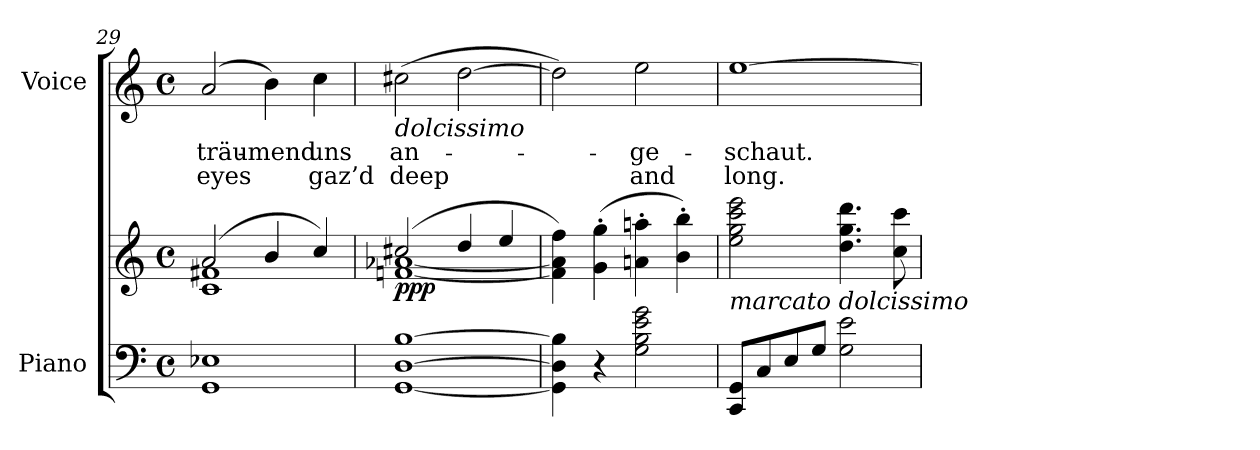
**kern	**kern	**dynam	**kern	**text	**text
*part2	*part2	*part2	*part1	*part1	*part1
*staff3	*staff2	*staff2/3	*staff1	*staff1	*staff1
*I"Piano	*	*	*I"Voice	*	*
*I'Pno	*	*	*	*	*
*clefF4	*clefG2	*	*clefG2	*	*
*k[]	*k[]	*	*k[]	*	*
*M4/4	*M4/4	*	*M4/4	*	*
*met(c)	*met(c)	*	*met(c)	*	*
=29	=29	=29	=29	=29	=29
*	*^	*	*	*	*
!	!	!	!	!	!LO:LY:b	!LO:LY:b
1GG 1E-X	(2a/	1c 1f#X	.	(<2a/	träu-	eyes
!	!	!	!	!	!LO:LY:b	!
.	4b/	.	.	4b\)	-mend	.
!	!	!	!	!	!LO:LY:b	!LO:LY:b
.	4cc/)	.	.	4cc\	uns	gaz’d
=30	=30	=30	=30	=30	=30	=30
!	!	!	!	!LO:TX:b:i:t=dolcissimo	!	!
!	!	!	!LO:DY:b	!	!LO:LY:b	!LO:LY:b
[1GG [1D [1B	(2cc#X/	[1fn [1a-X	ppp	(2cc#X\	an-	deep
.	4dd/	.	.	[2dd\	.	.
.	4ee/	.	.	.	.	.
*	*v	*v	*	*	*	*
=31	=31	=31	=31	=31	=31
4GG\] 4D\] 4B\]	4f\] 4a-\] 4ff\)	.	2dd\])	.	.
4r	(4g\' 4gg\'	.	.	.	.
!	!	!	!	!LO:LY:b	!LO:LY:b
2G\ 2B\ 2e\ 2g\	4an\' 4aan\'	.	2ee\	-ge-	and
.	4b\' 4bb\')	.	.	.	.
!!LO:PB:g=z
=32	=32	=32	=32	=32	=32
!	!LO:TX:b:i:t=marcato dolcissimo	!	!	!	!
!	!	!	!	!LO:LY:b	!LO:LY:b
*	*	*	*^	*	*
8CC/ 8GG/L	2ee\ 2gg\ 2ccc\ 2eee\	.	[1ee	2ryy	-schaut.	long.
8C/	.	.	.	.	.	.
8E/	.	.	.	.	.	.
8G/J	.	.	.	.	.	.
2G\ 2e\	4.dd\ 4.gg\ 4.ddd\	.	.	2ryy	.	.
.	8cc\ 8ccc\	.	.	.	.	.
*	*	*	*v	*v	*	*
=	=	=	=	=	=
*-	*-	*-	*-	*-	*-
